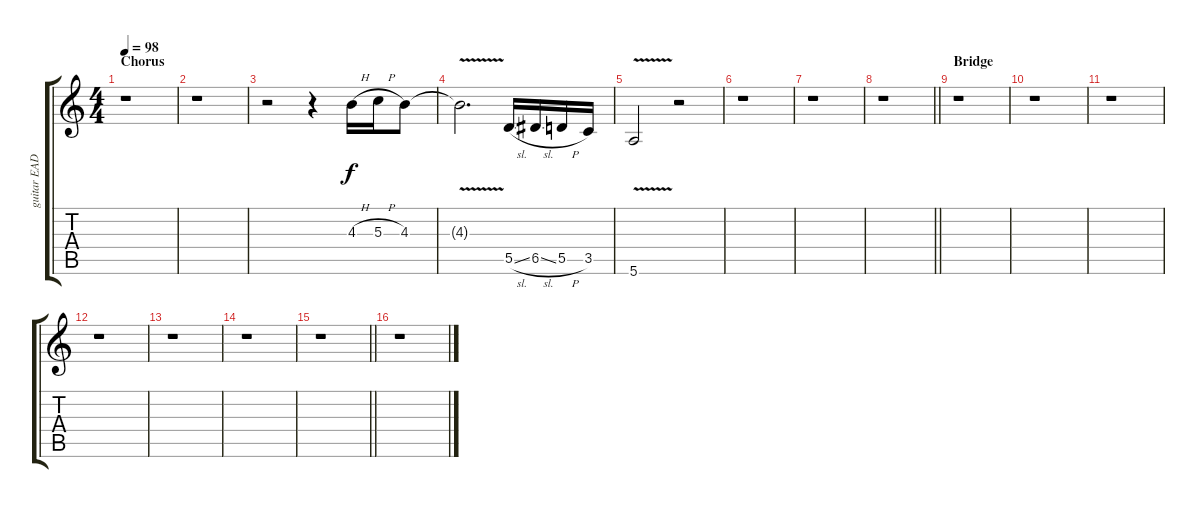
\track ("guitar EADGBE" "guitar EAD") {instrument overdrivenguitar}
\staff {score tabs}
\tuning (E4 B3 G3 D3 A2 E2) {hide}
\ts (4 4)
\section ("" "Chorus")
\tempo 98
\clef g2
\ks c
r.1{dy f} |
r.1 |
r.2 r.4 4.3{h}.16 5.3{h}.16 4.3.8 |
4.3{v t}.2{d} 5.5{sl}.16 6.5{sl}.16 5.5{h}.16 3.5.16 |
5.6{v}.2 r.2 |
r.1 |
r.1 |
\barLineRight lightlight
r.1 |
\section ("" "Bridge")
r.1 |
r.1 |
r.1 |
r.1 |
r.1 |
r.1 |
\barLineRight lightlight
r.1 |
r.1
